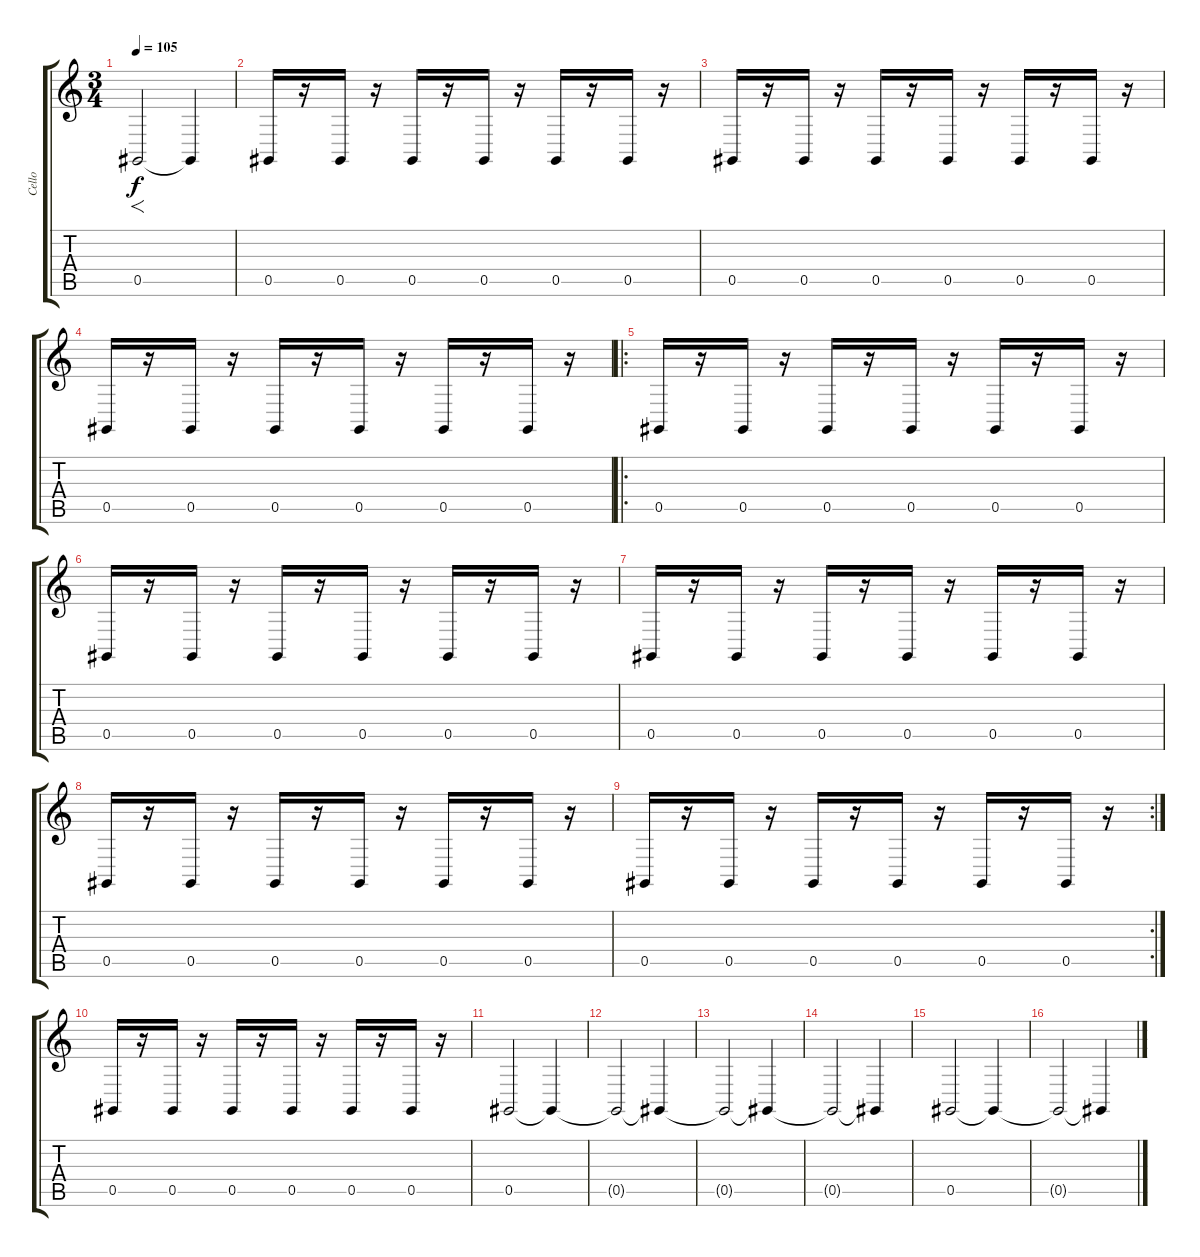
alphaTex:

\track ("Cello" "Cello") {instrument cello}
\staff {score tabs}
\tuning (Eb4 Bb3 Gb3 Db3 Ab2 Eb2) {hide}
\ts (3 4)
\tempo 105
\clef g2
\ks c
0.5.2{f dy f instrument cello} 0.5{t}.4 |
0.5.16 r.16 0.5.16 r.16 0.5.16 r.16 0.5.16 r.16 0.5.16 r.16 0.5.16 r.16 |
0.5.16 r.16 0.5.16 r.16 0.5.16 r.16 0.5.16 r.16 0.5.16 r.16 0.5.16 r.16 |
0.5.16 r.16 0.5.16 r.16 0.5.16 r.16 0.5.16 r.16 0.5.16 r.16 0.5.16 r.16 |
\ro
0.5.16 r.16 0.5.16 r.16 0.5.16 r.16 0.5.16 r.16 0.5.16 r.16 0.5.16 r.16 |
0.5.16 r.16 0.5.16 r.16 0.5.16 r.16 0.5.16 r.16 0.5.16 r.16 0.5.16 r.16 |
0.5.16 r.16 0.5.16 r.16 0.5.16 r.16 0.5.16 r.16 0.5.16 r.16 0.5.16 r.16 |
0.5.16 r.16 0.5.16 r.16 0.5.16 r.16 0.5.16 r.16 0.5.16 r.16 0.5.16 r.16 |
\rc 2
0.5.16 r.16 0.5.16 r.16 0.5.16 r.16 0.5.16 r.16 0.5.16 r.16 0.5.16 r.16 |
0.5.16 r.16 0.5.16 r.16 0.5.16 r.16 0.5.16 r.16 0.5.16 r.16 0.5.16 r.16 |
0.5.2 0.5{t}.4 |
0.5{t}.2 0.5{t}.4 |
0.5{t}.2 0.5{t}.4 |
0.5{t}.2 0.5{t}.4 |
0.5.2 0.5{t}.4 |
0.5{t}.2 0.5{t}.4
